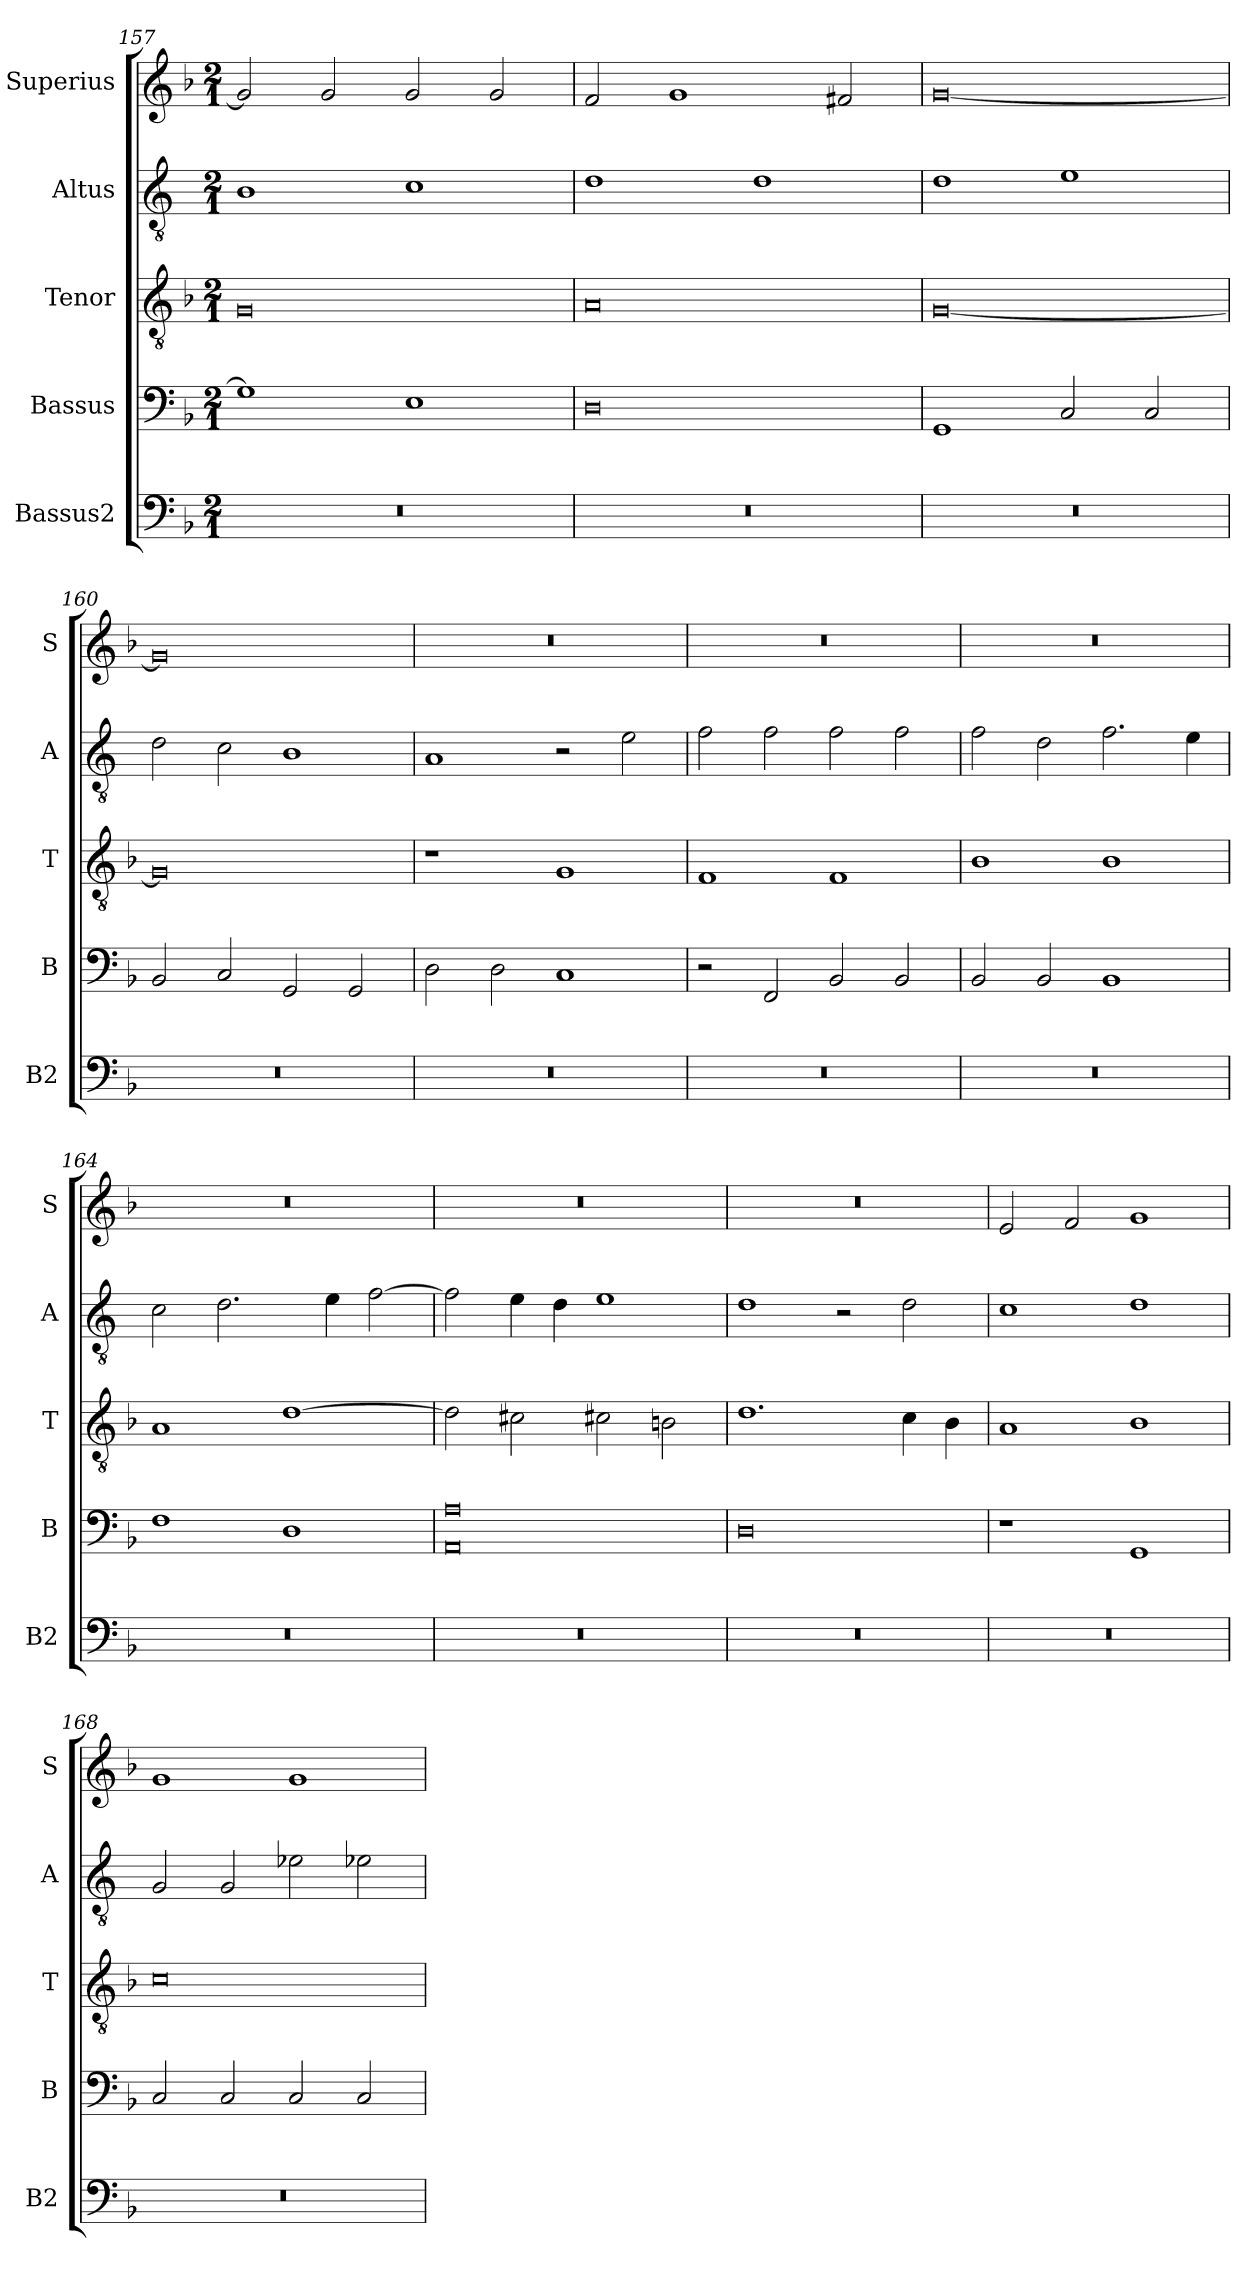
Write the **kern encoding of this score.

**kern	**kern	**kern	**kern	**kern
*part5	*part4	*part3	*part2	*part1
*staff5	*staff4	*staff3	*staff2	*staff1
*I"Bassus2	*I"Bassus	*I"Tenor	*I"Altus	*I"Superius
*I'B2	*I'B	*I'T	*I'A	*I'S
*clefF4	*clefF4	*clefGv2	*clefGv2	*clefG2
*k[b-]	*k[b-]	*k[b-]	*k[]	*k[b-]
*M2/1	*M2/1	*M2/1	*M2/1	*M2/1
=157	=157	=157	=157	=157
0r	1G]	0G	1B	2g/]
.	.	.	.	2g/
.	1E	.	1c	2g/
.	.	.	.	2g/
=158	=158	=158	=158	=158
0r	0D	0A	1d	2f/
.	.	.	.	1g
.	.	.	1d	.
.	.	.	.	2f#X/
=159	=159	=159	=159	=159
0r	1GG	[0G	1d	[0g
.	2C/	.	1e	.
.	2C/	.	.	.
=160	=160	=160	=160	=160
0r	2BB-/	0G]	2d\	0g]
.	2C/	.	2c\	.
.	2GG/	.	1B	.
.	2GG/	.	.	.
=161	=161	=161	=161	=161
0r	2D\	1r	1A	0r
.	2D\	.	.	.
.	1C	1G	2r	.
.	.	.	2e\	.
=162	=162	=162	=162	=162
0r	2r	1F	2f\	0r
.	2FF/	.	2f\	.
.	2BB-/	1F	2f\	.
.	2BB-/	.	2f\	.
=163	=163	=163	=163	=163
0r	2BB-/	1B-	2f\	0r
.	2BB-/	.	2d\	.
.	1BB-	1B-	2.f\	.
.	.	.	4e\	.
=164	=164	=164	=164	=164
0r	1F	1A	2c\	0r
.	.	.	2.d\	.
.	1D	[1d	.	.
.	.	.	4e\	.
.	.	.	[2f\	.
=165	=165	=165	=165	=165
0r	0AA 0A	2d\]	2f\]	0r
.	.	2c#X\	4e\	.
.	.	.	4d\	.
.	.	2c#X\	1e	.
.	.	2Bn\	.	.
=166	=166	=166	=166	=166
0r	0D	1.d	1d	0r
.	.	.	2r	.
.	.	4c\	2d\	.
.	.	4B-\	.	.
=167	=167	=167	=167	=167
0r	1r	1A	1c	2e/
.	.	.	.	2f/
.	1GG	1B-	1d	1g
=168	=168	=168	=168	=168
0r	2C/	0c	2G/	1g
.	2C/	.	2G/	.
.	2C/	.	2e-X\	1g
.	2C/	.	2e-X\	.
=	=	=	=	=
*-	*-	*-	*-	*-
